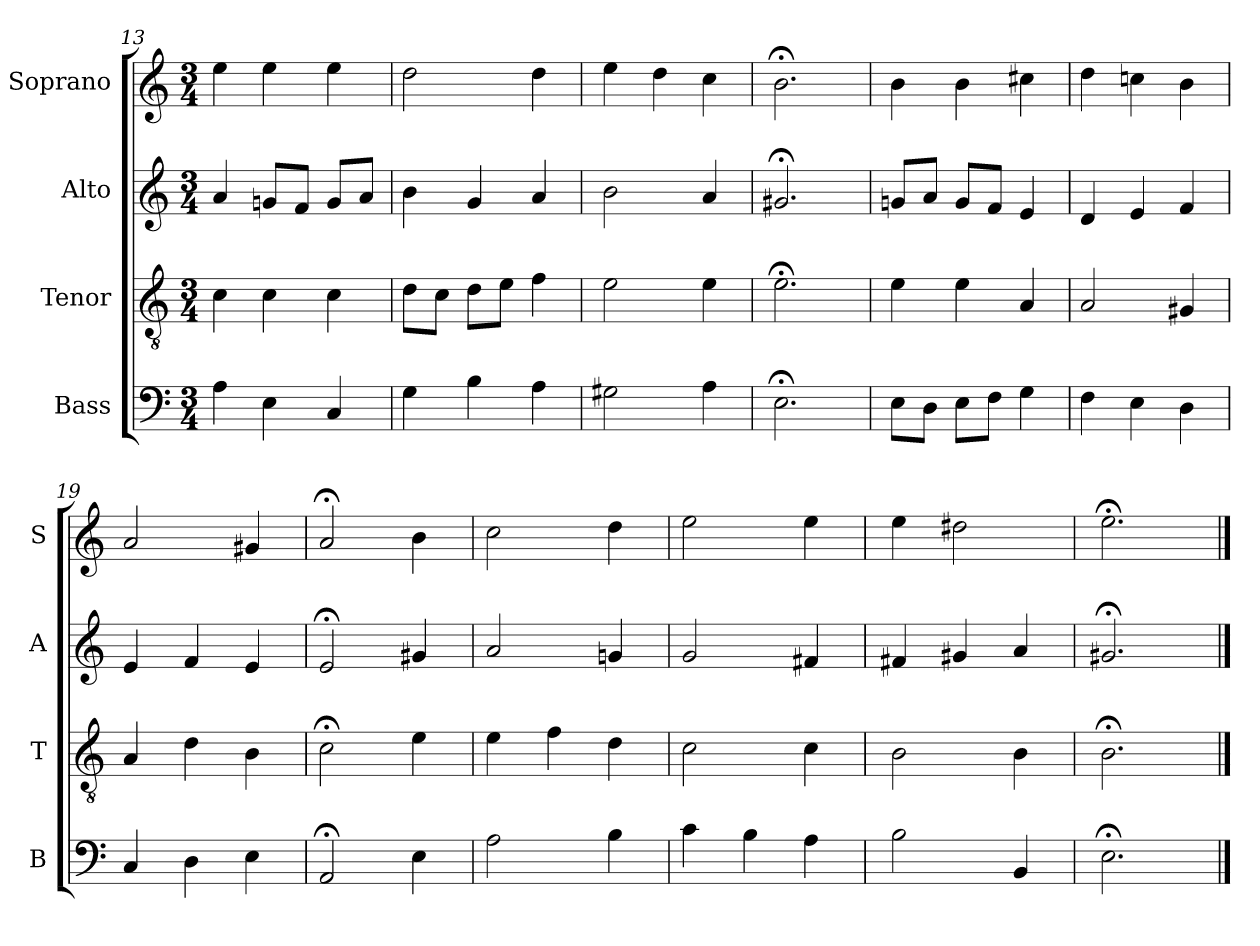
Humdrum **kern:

**kern	**kern	**kern	**kern
*part4	*part3	*part2	*part1
*staff4	*staff3	*staff2	*staff1
*I"Bass	*I"Tenor	*I"Alto	*I"Soprano
*I'B	*I'T	*I'A	*I'S
*clefF4	*clefGv2	*clefG2	*clefG2
*k[]	*k[]	*k[]	*k[]
*a:	*a:	*a:	*a:
*M3/4	*M3/4	*M3/4	*M3/4
=13	=13	=13	=13
4A	4c	4a	4ee
4E	4c	8gnL	4ee
.	.	8fJ	.
4C	4c	8gL	4ee
.	.	8aJ	.
=14	=14	=14	=14
4G	8dL	4b	2dd
.	8cJ	.	.
4B	8dL	4g	.
.	8eJ	.	.
4A	4f	4a	4dd
=15	=15	=15	=15
2G#X	2e	2b	4ee
.	.	.	4dd
4A	4e	4a	4cc
=16	=16	=16	=16
2.E;<	2.e;<	2.g#X;<	2.b;<
=17	=17	=17	=17
8EL	4e	8gnL	4b
8DJ	.	8aJ	.
8EL	4e	8gL	4b
8FJ	.	8fJ	.
4G	4A	4e	4cc#X
=18	=18	=18	=18
4F	2A	4d	4dd
4E	.	4e	4ccn
4D	4G#X	4f	4b
=19	=19	=19	=19
4Ci	4Ai	4e	2a
4Di	4di	4f	.
4E	4B	4e	4g#X
=20	=20	=20	=20
2AA;<	2c;<	2e;<	2a;<
4E	4e	4g#X	4b
=21	=21	=21	=21
2A	4e	2a	2cc
.	4f	.	.
4B	4d	4gn	4dd
=22	=22	=22	=22
4c	2c	2g	2ee
4B	.	.	.
4A	4c	4f#X	4ee
=23	=23	=23	=23
2B	2B	4f#X	4ee
.	.	4g#X	2dd#X
4BB	4B	4a	.
=24	=24	=24	=24
2.E;<	2.B;<	2.g#X;<	2.ee;<
==	==	==	==
*-	*-	*-	*-
